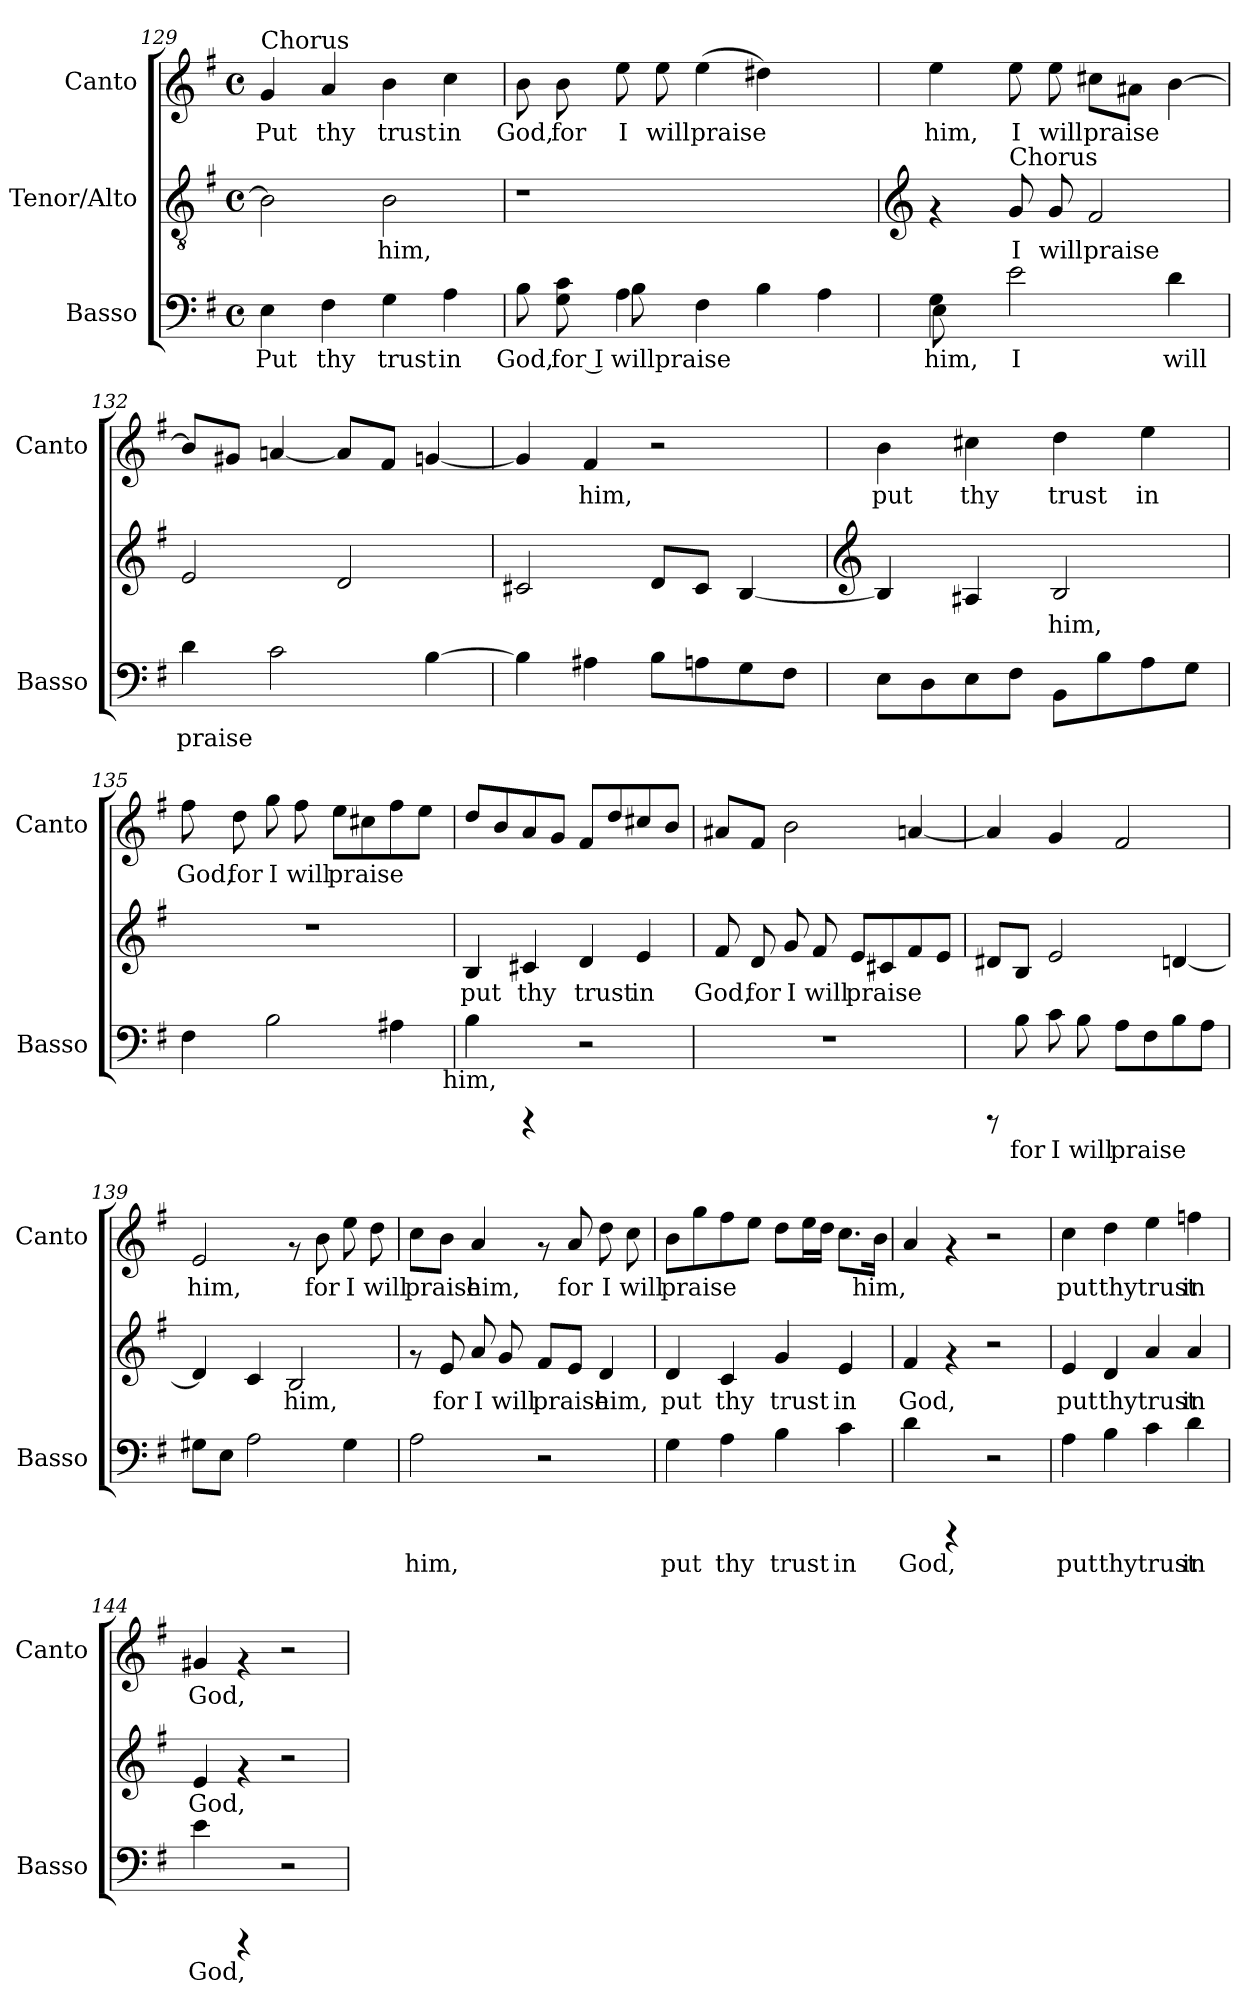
**kern	**text	**kern	**text	**kern	**text
*part3	*part3	*part2	*part2	*part1	*part1
*staff3	*staff3	*staff2	*staff2	*staff1	*staff1
*I"Basso	*	*I"Tenor/Alto	*	*I"Canto	*
*I'Basso	*	*	*	*I'Canto	*
!!LO:LB:g=z
*clefF4	*	*clefGv2	*	*clefG2	*
*k[f#]	*	*k[f#]	*	*k[f#]	*
*G:	*	*G:	*	*G:	*
*M4/4	*	*M4/4	*	*M4/4	*
*met(c)	*	*met(c)	*	*met(c)	*
=129	=129	=129	=129	=129	=129
!	!	!	!	!LO:TX:a:t=Chorus	!
!	!LO:LY:b:cj	!	!LO:LY:b:cj	!	!LO:LY:b:cj
4E\	Put	2B\]	-	4g/	Put
!	!LO:LY:b:cj	!	!	!	!LO:LY:b:cj
4F#\	thy	.	.	4a/	thy
!	!LO:LY:b:cj	!	!LO:LY:b:cj	!	!LO:LY:b:cj
4G\	trust	2B\	-him,	4b\	trust
!	!LO:LY:b:cj	!	!	!	!LO:LY:b:cj
4A\	in	.	.	4cc\	in
=130	=130	=130	=130	=130	=130
!	!LO:LY:b:cj	!	!	!	!LO:LY:b:cj
*^	*	*	*	*	*
8B\	4ryy	God,	1r	.	8b\	God,
!	!	!LO:LY:b:cj	!	!	!	!LO:LY:b:cj
8G\ 8c\	.	for I	.	.	8b\	for
!	!	!LO:LY:b:cj	!	!	!	!LO:LY:b:cj
4A\	8B\	willpraise	.	.	8ee\	I
!	!	!	!	!	!	!LO:LY:b:cj
.	2..ryy	.	.	.	8ee\	will
!	!	!	!	!	!	!LO:LY:b:cj
4F#\	.	.	.	.	(>4ee\	praise
!	!	!LO:LY:b:cj	!	!	!	!LO:LY:b:cj
4B\	.	.	.	.	4dd#X\)	.
!	!	!LO:LY:b:cj	!	!	!	!
4A\	.	.	4ryy	.	4ryy	.
=131	=131	=131	=131	=131	=131	=131
*	*	*	*clefG2	*	*	*
!	!	!LO:LY:b:cj	!	!	!	!LO:LY:b:cj
4G\	8E\	him,	4rf	.	4ee\	him,
.	2..ryy	.	.	.	.	.
!	!	!	!LO:TX:a:t=Chorus	!	!	!
!	!	!LO:LY:b:cj	!	!LO:LY:b:cj	!	!LO:LY:b:cj
2e\	.	I	8g/	I	8ee\	I
!	!	!	!	!LO:LY:b:cj	!	!LO:LY:b:cj
.	.	.	8g/	will	8ee\	will
!	!	!	!	!LO:LY:b:cj	!	!LO:LY:b:cj
.	.	.	2f#/	praise	8cc#X\L	praise
!	!	!	!	!	!	!LO:LY:b:cj
.	.	.	.	.	8a#X\J	.
!	!	!LO:LY:b:cj	!	!	!	!LO:LY:b:cj
4d\	.	will	.	.	[<4b\	.
*v	*v	*	*	*	*	*
=132	=132	=132	=132	=132	=132
!	!LO:LY:b:cj	!	!LO:LY:b:cj	!	!LO:LY:b:cj
4d\	praise	2e/	.	8b/L]	.
!	!	!	!	!	!LO:LY:b:cj
.	.	.	.	8g#X/J	.
!	!LO:LY:b:cj	!	!	!	!LO:LY:b:cj
2c\	.	.	.	[<4an/	.
!	!	!	!LO:LY:b:cj	!	!LO:LY:b:cj
.	.	2d/	.	8a/L]	.
!	!	!	!	!	!LO:LY:b:cj
.	.	.	.	8f#/J	.
!	!LO:LY:b:cj	!	!	!	!LO:LY:b:cj
[>4B\	.	.	.	[<4gn/	.
=133	=133	=133	=133	=133	=133
!	!LO:LY:b:cj	!	!LO:LY:b:cj	!	!LO:LY:b:cj
4B\]	.	2c#X/	.	4g/]	.
!	!LO:LY:b:cj	!	!	!	!LO:LY:b:cj
4A#X\	.	.	.	4f#/	him,
!	!LO:LY:b:cj	!	!LO:LY:b:cj	!	!
8B\L	.	8d/L	.	2r	.
!	!LO:LY:b:cj	!	!LO:LY:b:cj	!	!
8An\	.	8c#/J	.	.	.
!	!LO:LY:b:cj	!	!LO:LY:b:cj	!	!
8G\	.	[<4B/	.	.	.
!	!LO:LY:b:cj	!	!	!	!
8F#\J	.	.	.	.	.
!!LO:LB:g=z
=134	=134	=134	=134	=134	=134
*	*	*clefG2	*	*	*
!	!LO:LY:b:cj	!	!LO:LY:b:cj	!	!LO:LY:b:cj
8E\L	.	4B/]	.	4b\	put
!	!LO:LY:b:cj	!	!	!	!
8D\	.	.	.	.	.
!	!LO:LY:b:cj	!	!LO:LY:b:cj	!	!LO:LY:b:cj
8E\	.	4A#X/	.	4cc#X\	thy
!	!LO:LY:b:cj	!	!	!	!
8F#\J	.	.	.	.	.
!	!LO:LY:b:cj	!	!LO:LY:b:cj	!	!LO:LY:b:cj
8BB\L	.	2B/	him,	4dd\	trust
!	!LO:LY:b:cj	!	!	!	!
8B\	.	.	.	.	.
!	!LO:LY:b:cj	!	!	!	!LO:LY:b:cj
8A\	.	.	.	4ee\	in
!	!LO:LY:b:cj	!	!	!	!
8G\J	.	.	.	.	.
=135	=135	=135	=135	=135	=135
!	!LO:LY:b:cj	!	!	!	!LO:LY:b:cj
*^	*	*	*	*	*
4F#\	2ryy	.	1r	.	8ff#\	God,
!	!	!	!	!	!	!LO:LY:b:cj
.	.	.	.	.	8dd\	for
!	!	!LO:LY:b:cj	!	!	!	!LO:LY:b:cj
2B\	.	.	.	.	8gg\	I
!	!	!	!	!	!	!LO:LY:b:cj
.	.	.	.	.	8ff#\	will
!	!	!	!	!	!	!LO:LY:b:cj
.	4...ryy	.	.	.	8ee\L	praise
!	!	!	!	!	!	!LO:LY:b:cj
.	.	.	.	.	8cc#X\	.
!	!	!LO:LY:b:cj	!	!	!	!LO:LY:b:cj
4A#X\	.	.	.	.	8ff#\	.
!	!	!	!	!	!	!LO:LY:b:cj
.	.	.	.	.	8ee\J	.
!	!LO:TX:b:t=him,	!	!	!	!	!
.	32ryy	.	.	.	.	.
=136	=136	=136	=136	=136	=136	=136
!	!	!LO:LY:b:cj	!	!LO:LY:b:cj	!	!LO:LY:b:cj
*v	*v	*	*	*	*	*
4B\	.	4B/	put	8dd/L	.
!	!	!	!	!	!LO:LY:b:cj
.	.	.	.	8b/	.
!	!	!	!LO:LY:b:cj	!	!LO:LY:b:cj
4rCCC	.	4c#X/	thy	8a/	.
!	!	!	!	!	!LO:LY:b:cj
.	.	.	.	8g/J	.
!	!	!	!LO:LY:b:cj	!	!LO:LY:b:cj
2r	.	4d/	trust	8f#/L	.
!	!	!	!	!	!LO:LY:b:cj
.	.	.	.	8dd/	.
!	!	!	!LO:LY:b:cj	!	!LO:LY:b:cj
.	.	4e/	in	8cc#X/	.
!	!	!	!	!	!LO:LY:b:cj
.	.	.	.	8b/J	.
=137	=137	=137	=137	=137	=137
!	!	!	!LO:LY:b:cj	!	!LO:LY:b:cj
1r	.	8f#/	God,	8a#X/L	.
!	!	!	!LO:LY:b:cj	!	!LO:LY:b:cj
.	.	8d/	for	8f#/J	.
!	!	!	!LO:LY:b:cj	!	!LO:LY:b:cj
.	.	8g/	I	2b\	.
!	!	!	!LO:LY:b:cj	!	!
.	.	8f#/	will	.	.
!	!	!	!LO:LY:b:cj	!	!
.	.	8e/L	praise	.	.
!	!	!	!LO:LY:b:cj	!	!
.	.	8c#X/	.	.	.
!	!	!	!LO:LY:b:cj	!	!LO:LY:b:cj
.	.	8f#/	.	[<4an/	.
!	!	!	!LO:LY:b:cj	!	!
.	.	8e/J	.	.	.
!!LO:LB:g=z
=138	=138	=138	=138	=138	=138
!	!	!	!LO:LY:b:cj	!	!LO:LY:b:cj
8rCCC	.	8d#X/L	.	4a/]	.
!	!LO:LY:b:cj	!	!LO:LY:b:cj	!	!
8B\	for	8B/J	.	.	.
!	!LO:LY:b:cj	!	!LO:LY:b:cj	!	!LO:LY:b:cj
8c\	I	2e/	.	4g/	.
!	!LO:LY:b:cj	!	!	!	!
8B\	will	.	.	.	.
!	!LO:LY:b:cj	!	!	!	!LO:LY:b:cj
8A\L	praise	.	.	2f#/	.
!	!LO:LY:b:cj	!	!	!	!
8F#\	.	.	.	.	.
!	!LO:LY:b:cj	!	!LO:LY:b:cj	!	!
8B\	.	[<4dn/	.	.	.
!	!LO:LY:b:cj	!	!	!	!
8A\J	.	.	.	.	.
=139	=139	=139	=139	=139	=139
!	!LO:LY:b:cj	!	!LO:LY:b:cj	!	!LO:LY:b:cj
8G#X\L	.	4d/]	.	2e/	him,
!	!LO:LY:b:cj	!	!	!	!
8E\J	.	.	.	.	.
!	!LO:LY:b:cj	!	!LO:LY:b:cj	!	!
2A\	.	4c/	.	.	.
!	!	!	!LO:LY:b:cj	!	!
.	.	2B/	him,	8rf	.
!	!	!	!	!	!LO:LY:b:cj
.	.	.	.	8b\	for
!	!LO:LY:b:cj	!	!	!	!LO:LY:b:cj
4G#\	.	.	.	8ee\	I
!	!	!	!	!	!LO:LY:b:cj
.	.	.	.	8dd\	will
=140	=140	=140	=140	=140	=140
!	!LO:LY:b:cj	!	!	!	!LO:LY:b:cj
2A\	him,	8rf	.	8cc\L	praise
!	!	!	!LO:LY:b:cj	!	!LO:LY:b:cj
.	.	8e/	for	8b\J	.
!	!	!	!LO:LY:b:cj	!	!LO:LY:b:cj
.	.	8a/	I	4a/	him,
!	!	!	!LO:LY:b:cj	!	!
.	.	8g/	will	.	.
!	!	!	!LO:LY:b:cj	!	!
2r	.	8f#/L	praise	8rf	.
!	!	!	!LO:LY:b:cj	!	!LO:LY:b:cj
.	.	8e/J	.	8a/	for
!	!	!	!LO:LY:b:cj	!	!LO:LY:b:cj
.	.	4d/	him,	8dd\	I
!	!	!	!	!	!LO:LY:b:cj
.	.	.	.	8cc\	will
=141	=141	=141	=141	=141	=141
!	!LO:LY:b:cj	!	!LO:LY:b:cj	!	!LO:LY:b:cj
4G\	put	4d/	put	8b\L	praise
!	!	!	!	!	!LO:LY:b:cj
.	.	.	.	8gg\	.
!	!LO:LY:b:cj	!	!LO:LY:b:cj	!	!LO:LY:b:cj
4A\	thy	4c/	thy	8ff#\	.
!	!	!	!	!	!LO:LY:b:cj
.	.	.	.	8ee\J	.
!	!LO:LY:b:cj	!	!LO:LY:b:cj	!	!LO:LY:b:cj
4B\	trust	4g/	trust	8dd\L	.
!	!	!	!	!	!LO:LY:b:cj
.	.	.	.	16ee\	.
!	!	!	!	!	!LO:LY:b:cj
.	.	.	.	16dd\J	.
!	!LO:LY:b:cj	!	!LO:LY:b:cj	!	!LO:LY:b:cj
4c\	in	4e/	in	8.cc\L	.
!	!	!	!	!	!LO:LY:b:cj
.	.	.	.	16b\J	him,
=142	=142	=142	=142	=142	=142
!	!LO:LY:b:cj	!	!LO:LY:b:cj	!	!LO:LY:b:cj
4d\	God,	4f#/	God,	4a/	.
4rCCC	.	4rf	.	4rf	.
2r	.	2r	.	2r	.
!!LO:LB:g=z
=143	=143	=143	=143	=143	=143
!	!LO:LY:b:cj	!	!LO:LY:b:cj	!	!LO:LY:b:cj
4A\	put	4e/	put	4cc\	put
!	!LO:LY:b:cj	!	!LO:LY:b:cj	!	!LO:LY:b:cj
4B\	thytrust	4d/	thytrust	4dd\	thytrust
!	!LO:LY:b:cj	!	!LO:LY:b:cj	!	!LO:LY:b:cj
4c\	.	4a/	.	4ee\	.
!	!LO:LY:b:cj	!	!LO:LY:b:cj	!	!LO:LY:b:cj
4d\	in	4a/	in	4ffn\	in
=144	=144	=144	=144	=144	=144
!	!LO:LY:b:cj	!	!LO:LY:b:cj	!	!LO:LY:b:cj
4e\	God,	4e/	God,	4g#X/	God,
4rCCC	.	4rf	.	4rf	.
2r	.	2r	.	2r	.
=	=	=	=	=	=
*-	*-	*-	*-	*-	*-
